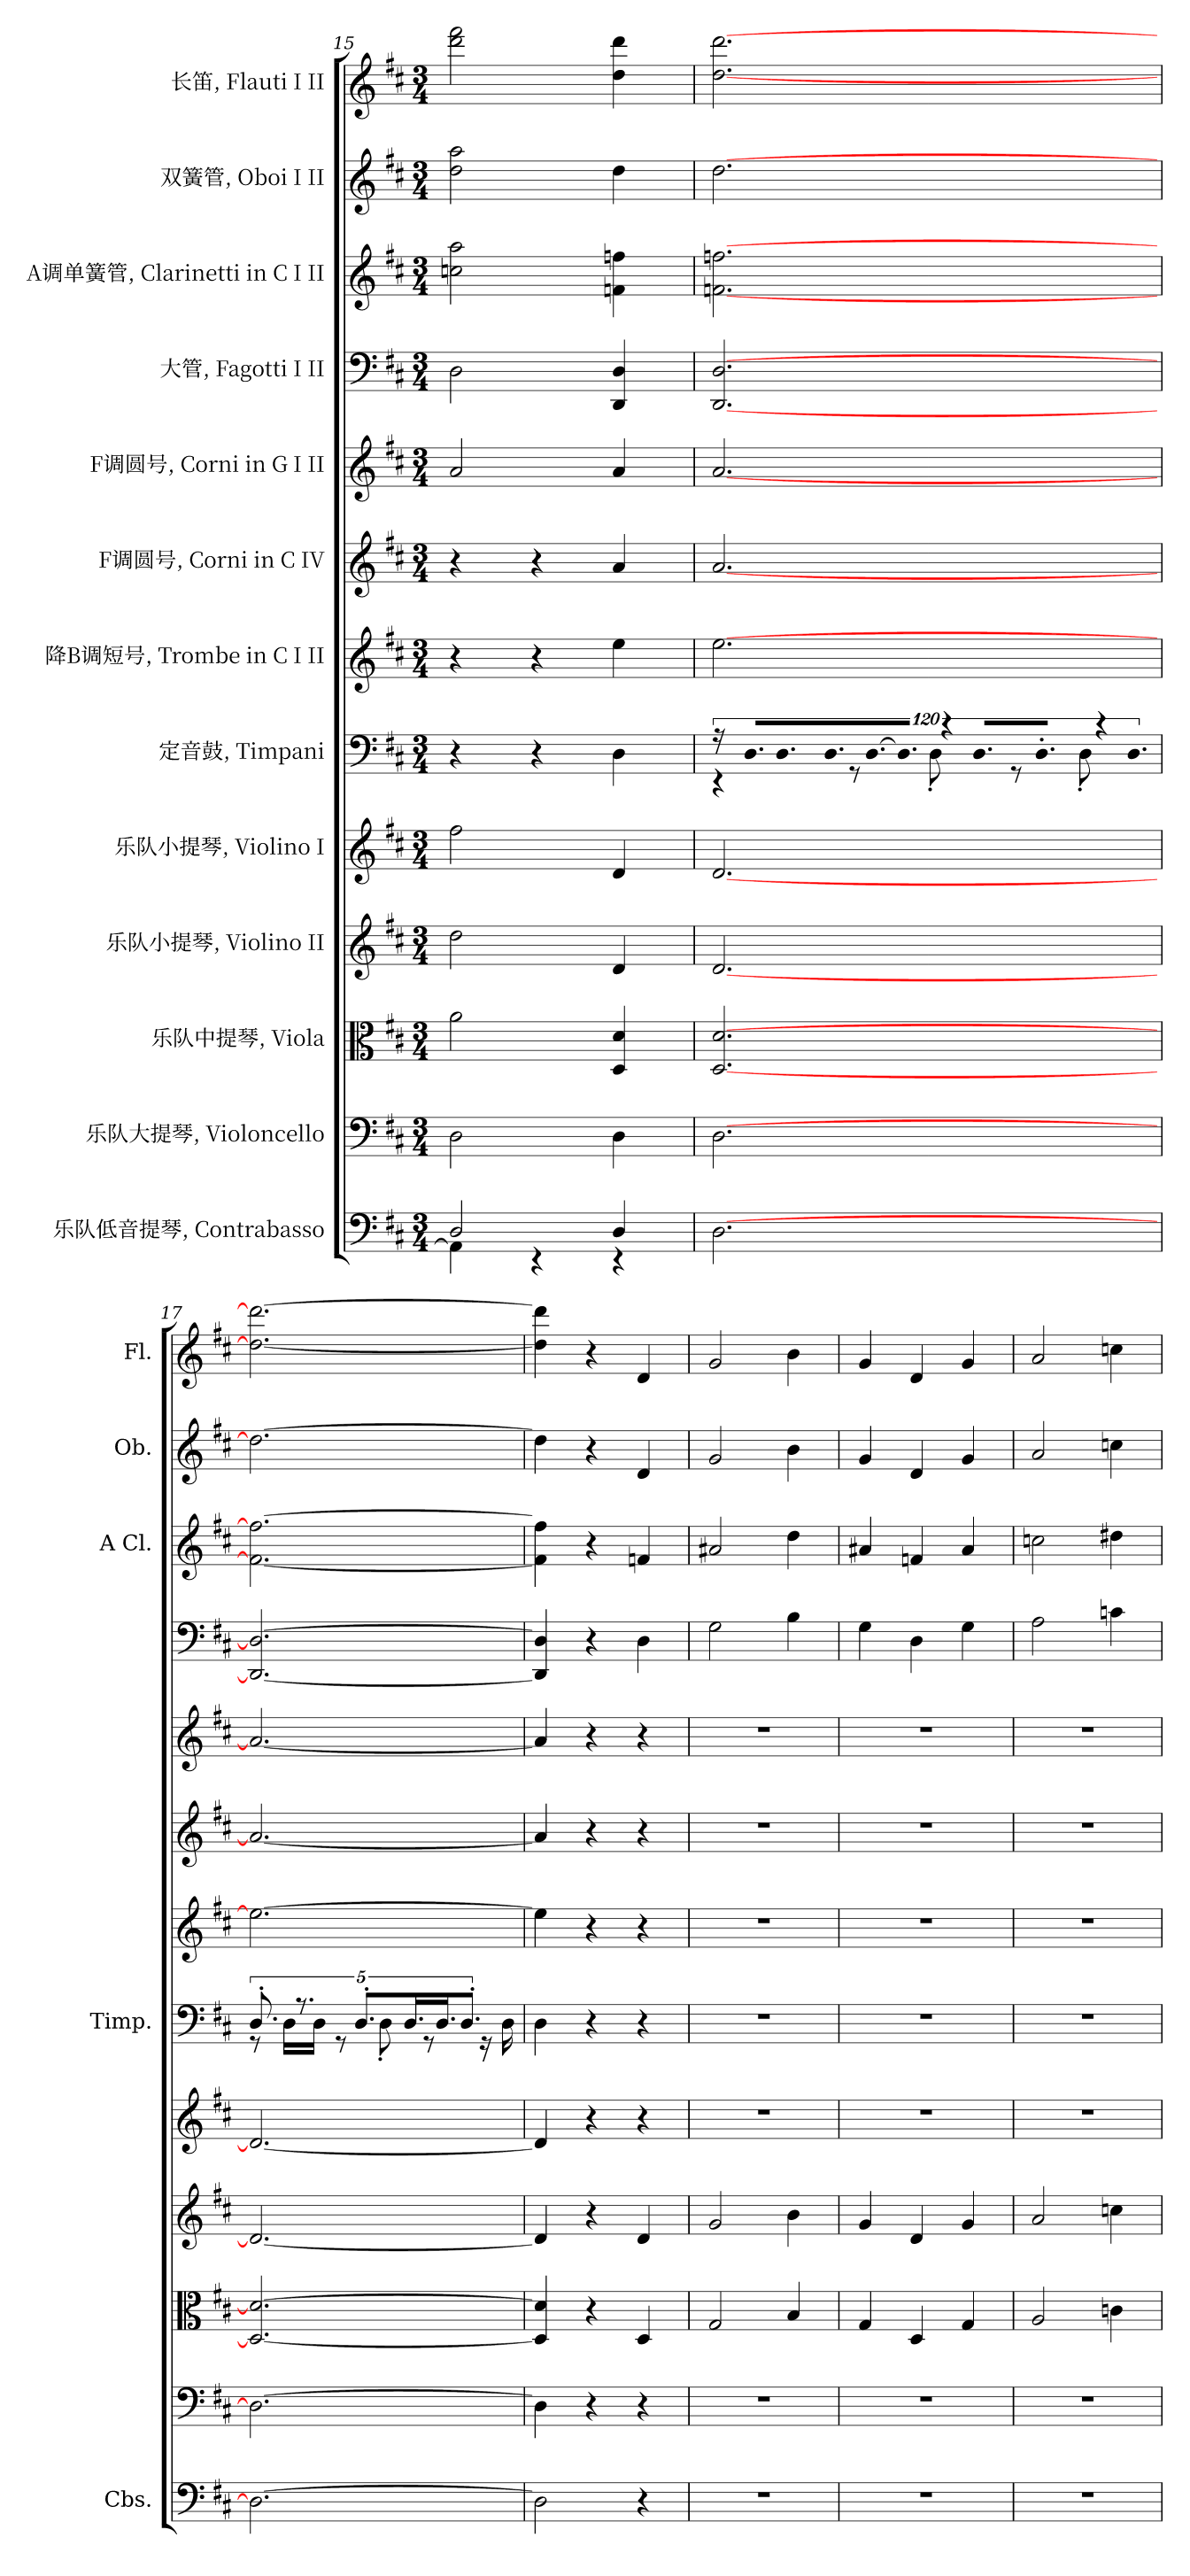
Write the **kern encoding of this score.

**kern	**kern	**kern	**kern	**kern	**kern	**kern	**kern	**kern	**kern	**kern	**kern	**kern
*part13	*part12	*part11	*part10	*part9	*part8	*part7	*part6	*part5	*part4	*part3	*part2	*part1
*staff13	*staff12	*staff11	*staff10	*staff9	*staff8	*staff7	*staff6	*staff5	*staff4	*staff3	*staff2	*staff1
*I"乐队低音提琴, Contrabasso	*I"乐队大提琴, Violoncello	*I"乐队中提琴, Viola	*I"乐队小提琴, Violino II	*I"乐队小提琴, Violino I	*I"定音鼓, Timpani	*I"降B调短号, Trombe in C I II	*I"F调圆号, Corni in C IV	*I"F调圆号, Corni in G I II	*I"大管, Fagotti I II	*I"A调单簧管, Clarinetti in C I II	*I"双簧管, Oboi I II	*I"长笛, Flauti I II
*I'Cbs.	*	*	*	*	*I'Timp.	*	*	*	*	*I'A Cl.	*I'Ob.	*I'Fl.
*clefF4	*clefF4	*clefC3	*clefG2	*clefG2	*clefF4	*clefG2	*clefG2	*clefG2	*clefF4	*clefG2	*clefG2	*clefG2
*ITrd7c12	*	*	*	*	*	*ITrd1c2	*ITrd4c7	*ITrd4c7	*	*ITrd2c3	*	*
*k[f#c#]	*k[f#c#]	*k[f#c#]	*k[f#c#]	*k[f#c#]	*k[f#c#]	*k[]	*k[f#]	*k[f#]	*k[f#c#]	*k[f#c#g#d#a#]	*k[f#c#]	*k[f#c#]
*M3/4	*M3/4	*M3/4	*M3/4	*M3/4	*M3/4	*M3/4	*M3/4	*M3/4	*M3/4	*M3/4	*M3/4	*M3/4
*MM350	*MM350	*MM350	*MM350	*MM350	*MM350	*MM350	*MM350	*MM350	*MM350	*MM350	*MM350	*MM350
=15	=15	=15	=15	=15	=15	=15	=15	=15	=15	=15	=15	=15
*^	*	*	*	*	*	*	*	*	*	*	*	*
2DD/	4AAA\]	2D\	2a\	2dd\	2ff#\	4r	4r	4r	2d/	2D\	2an\ 2ff#\	2dd\ 2aa\	2ddd\ 2fff#\
.	4r	.	.	.	.	4r	4r	4r	.	.	.	.	.
*	*	*	*	*	*	*	*	*	*	*	*	*	*MM318
4DD/	4r	4D\	4D/ 4d/	4d/	4d/	4D\	4dd\	4d/	4d/	4DD/ 4D/	4dn\ 4ddn\	4dd\	4dd\ 4ddd\
*v	*v	*	*	*	*	*	*	*	*	*	*	*	*
!!LO:PB:g=z
=16	=16	=16	=16	=16	=16	=16	=16	=16	=16	=16	=16	=16
*	*	*	*	*	*	*	*	*	*	*	*	*MM350
*^	*	*	*	*	*	*	*	*	*	*	*	*
!	!	!	!	!	!	!LO:N:vis=32.	!	!	!	!	!	!	!
*v	*v	*	*	*	*	*^	*	*	*	*	*	*	*
[2.DD\	[2.D\	[2.D/ [2.d/	[2.d/	[2.d/	1920%103r	4r	[2.dd\	[2.d/	[2.d/	[2.DD/ [2.D/	[2.dn\ [2.ddn\	[2.dd\	[2.dd\ [2.ddd\
!	!	!	!	!	!LO:N:vis=32.	!	!	!	!	!	!	!	!
.	.	.	.	.	1920%103D/KLL	.	.	.	.	.	.	.	.
!	!	!	!	!	!LO:N:vis=16.	!	!	!	!	!	!	!	!
.	.	.	.	.	960%103D/	.	.	.	.	.	.	.	.
!	!	!	!	!	!LO:N:vis=32.	!	!	!	!	!	!	!	!
.	.	.	.	.	1920%103D/L	.	.	.	.	.	.	.	.
.	.	.	.	.	.	8r	.	.	.	.	.	.	.
!	!	!	!	!	!LO:N:vis=32.	!	!	!	!	!	!	!	!
.	.	.	.	.	[1920%103D/	.	.	.	.	.	.	.	.
!	!	!	!	!	!LO:N:vis=32.	!	!	!	!	!	!	!	!
.	.	.	.	.	1920%103D/JJJ]	.	.	.	.	.	.	.	.
.	.	.	.	.	.	8D'\	.	.	.	.	.	.	.
!	!	!	!	!	!LO:N:vis=32.	!	!	!	!	!	!	!	!
.	.	.	.	.	1920%103r	.	.	.	.	.	.	.	.
!	!	!	!	!	!LO:N:vis=16.	!	!	!	!	!	!	!	!
.	.	.	.	.	960%103D/LL	.	.	.	.	.	.	.	.
.	.	.	.	.	.	8r	.	.	.	.	.	.	.
!	!	!	!	!	!LO:N:vis=16.	!	!	!	!	!	!	!	!
.	.	.	.	.	960%103D'/JJ	.	.	.	.	.	.	.	.
.	.	.	.	.	.	8D'\	.	.	.	.	.	.	.
!	!	!	!	!	!LO:N:vis=32.	!	!	!	!	!	!	!	!
.	.	.	.	.	1920%103r	.	.	.	.	.	.	.	.
!	!	!	!	!	!LO:N:vis=32.	!	!	!	!	!	!	!	!
.	.	.	.	.	1920%103D/	.	.	.	.	.	.	.	.
960ryy	960ryy	960ryy	960ryy	960ryy	.	960ryy	960ryy	960ryy	960ryy	960ryy	960ryy	960ryy	960ryy
=17	=17	=17	=17	=17	=17	=17	=17	=17	=17	=17	=17	=17	=17
*	*	*	*	*	*	*	*	*	*	*	*	*	*MM350
2.DD\_	2.D\_	2.D/_ 2.d/_	2.d/_	2.d/_	10.D'/	8r	2.dd\_	2.d/_	2.d/_	2.DD/_ 2.D/_	2.d\_ 2.dd\_	2.dd\_	2.dd\_ 2.ddd\_
.	.	.	.	.	.	16D\LL	.	.	.	.	.	.	.
.	.	.	.	.	10.r	.	.	.	.	.	.	.	.
.	.	.	.	.	.	16D\JJ	.	.	.	.	.	.	.
.	.	.	.	.	.	8r	.	.	.	.	.	.	.
.	.	.	.	.	10.D'/L	.	.	.	.	.	.	.	.
.	.	.	.	.	.	8D'\	.	.	.	.	.	.	.
.	.	.	.	.	20.D/L	.	.	.	.	.	.	.	.
.	.	.	.	.	.	8r	.	.	.	.	.	.	.
.	.	.	.	.	20.D/J	.	.	.	.	.	.	.	.
.	.	.	.	.	10.D'/J	.	.	.	.	.	.	.	.
.	.	.	.	.	.	16r	.	.	.	.	.	.	.
.	.	.	.	.	.	16D\	.	.	.	.	.	.	.
*	*	*	*	*	*v	*v	*	*	*	*	*	*	*
=18	=18	=18	=18	=18	=18	=18	=18	=18	=18	=18	=18	=18
*	*	*	*	*	*	*	*	*	*	*	*	*MM120
2DD\]	4D\]	4D/] 4d/]	4d/]	4d/]	4D\	4dd\]	4d/]	4d/]	4DD/] 4D/]	4d\] 4dd\]	4dd\]	4dd\] 4ddd\]
.	4r	4r	4r	4r	4r	4r	4r	4r	4r	4r	4r	4r
*	*	*	*	*	*	*	*	*	*	*	*	*MM340
4r	4r	4D/	4d/	4r	4r	4r	4r	4r	4D\	4dn/	4d/	4d/
!!LO:PB:g=z
=19	=19	=19	=19	=19	=19	=19	=19	=19	=19	=19	=19	=19
*	*	*	*	*	*	*	*	*	*	*	*	*MM350
2.r	2.r	2G/	2g/	2.r	2.r	2.r	2.r	2.r	2G\	2f##X/	2g/	2g/
*	*	*	*	*	*	*	*	*	*	*	*	*MM318
.	.	4B/	4b\	.	.	.	.	.	4B\	4b\	4b\	4b\
=20	=20	=20	=20	=20	=20	=20	=20	=20	=20	=20	=20	=20
*	*	*	*	*	*	*	*	*	*	*	*	*MM350
2.r	2.r	4G/	4g/	2.r	2.r	2.r	2.r	2.r	4G\	4f##X/	4g/	4g/
.	.	4D/	4d/	.	.	.	.	.	4D\	4dn/	4d/	4d/
*	*	*	*	*	*	*	*	*	*	*	*	*MM318
.	.	4G/	4g/	.	.	.	.	.	4G\	4f##/	4g/	4g/
=21	=21	=21	=21	=21	=21	=21	=21	=21	=21	=21	=21	=21
*	*	*	*	*	*	*	*	*	*	*	*	*MM350
2.r	2.r	2A/	2a/	2.r	2.r	2.r	2.r	2.r	2A\	2an\	2a/	2a/
*	*	*	*	*	*	*	*	*	*	*	*	*MM318
.	.	4cn\	4ccn\	.	.	.	.	.	4cn\	4b#X\	4ccn\	4ccn\
=	=	=	=	=	=	=	=	=	=	=	=	=
*-	*-	*-	*-	*-	*-	*-	*-	*-	*-	*-	*-	*-
